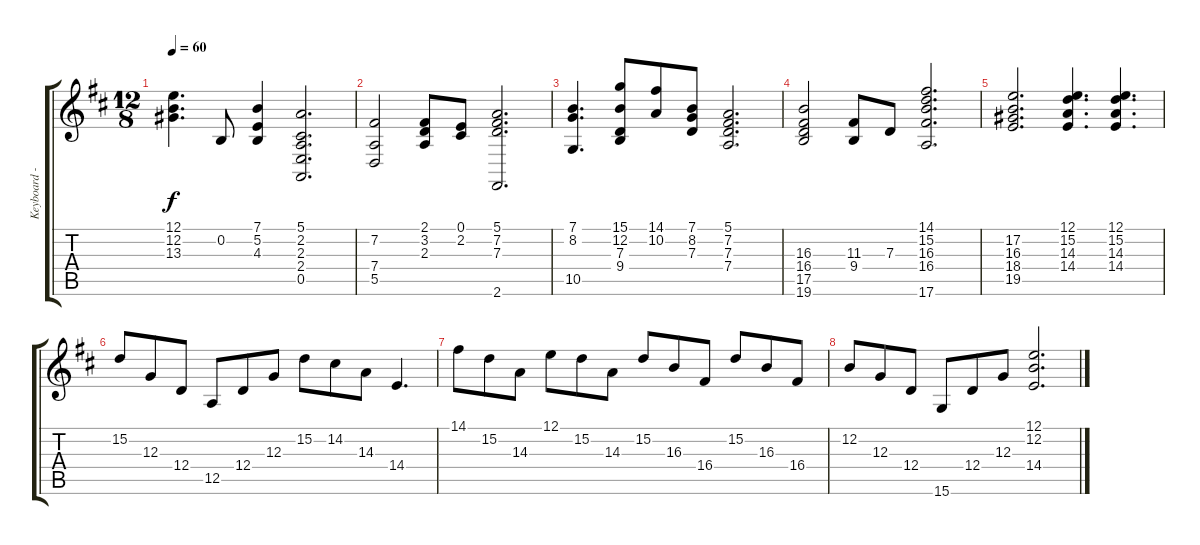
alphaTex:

\track ("Keyboard - Jordan Rudess" "Keyboard -") {instrument acousticgrandpiano}
\staff {score tabs}
\tuning (E4 B3 G3 D3 A2 E2) {hide}
\ts (12 8)
\tempo 60
\clef g2
\ks d
(12.1 12.2 13.3).4{d dy f} 0.2.8 (7.1 5.2 4.3).4 (5.1 2.2 2.3 2.4 0.5).2{d} |
(7.2 7.4 5.5).2 (2.1 3.2 2.3).8 (0.1 2.2).8 (5.1 7.2 7.3 2.6).2{d} |
(7.1 8.2 10.5).4{d} (15.1 12.2 7.3 9.4).8 (14.1 10.2).8 (7.1 8.2 7.3).8 (5.1 7.2 7.3 7.4).2{d} |
(16.3 16.4 17.5 19.6).2 (11.3 9.4).8 7.3.8 (14.1 15.2 16.3 16.4 17.6).2{d} |
(17.2 16.3 18.4 19.5).2{d} (12.1 15.2 14.3 14.4).4{d} (12.1 15.2 14.3 14.4).4{d} |
15.2.8 12.3.8 12.4.8 12.5.8 12.4.8 12.3.8 15.2.8 14.2.8 14.3.8 14.4.4{d} |
14.1.8 15.2.8 14.3.8 12.1.8 15.2.8 14.3.8 15.2.8 16.3.8 16.4.8 15.2.8 16.3.8 16.4.8 |
12.2.8 12.3.8 12.4.8 15.6.8 12.4.8 12.3.8 (12.1 12.2 14.4).2{d}
